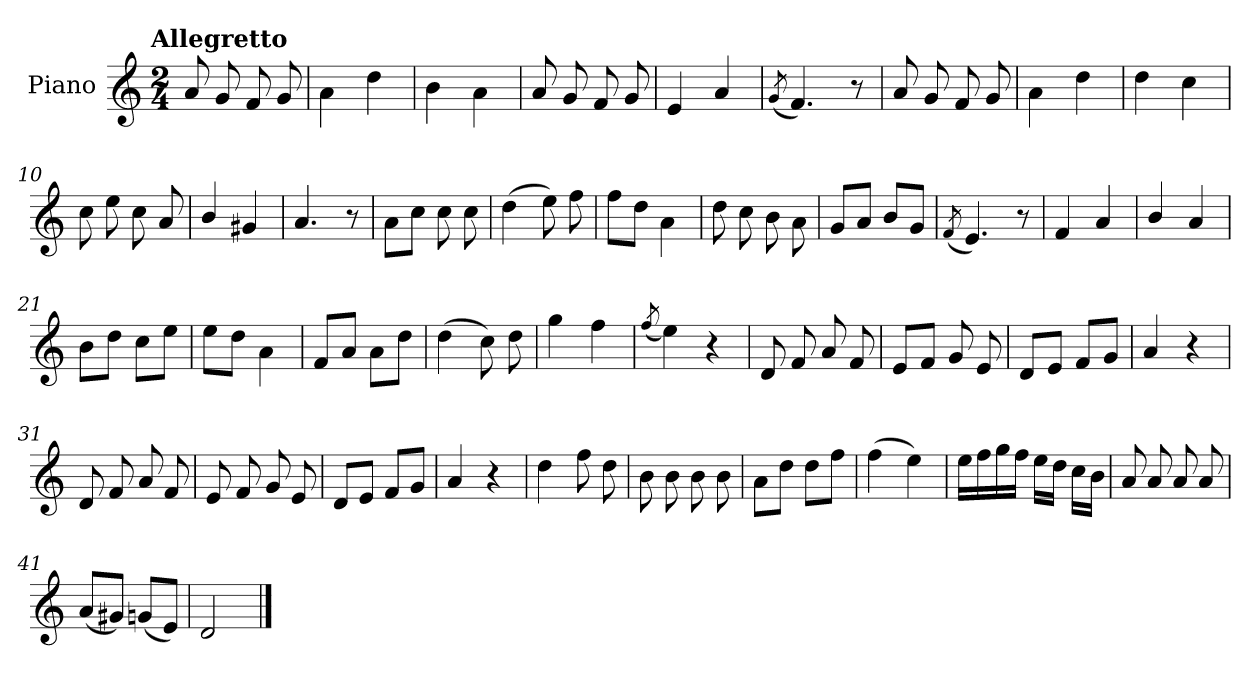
**kern
*part1
*staff1
*I"Piano
*I'Pno.
*clefG2
*k[]
!!LO:TX:omd:t=Allegretto
*M2/4
*MM116
=1
8a/
8g/
8f/
8g/
=2
4a\
4dd\
=3
4b\
4a\
=4
8a/
8g/
8f/
8g/
=5
4e/
4a/
=6
(<8qg/
4.f/)
8r
!!LO:LB:g=z
=7
8a/
8g/
8f/
8g/
=8
4a\
4dd\
=9
4dd\
4cc\
=10
8cc\
8ee\
8cc\
8a/
=11
4b/
4g#X/
=12
4.a/
8r
=13
8a\L
8cc\J
8cc\
8cc\
!!LO:LB:g=z
=14
(>4dd\
8ee\)
8ff\
=15
8ff\L
8dd\J
4a\
=16
8dd\
8cc\
8b\
8a\
=17
8g/L
8a/J
8b/L
8g/J
=18
(<8qf/
4.e/)
8r
=19
4f/
4a/
=20
4b/
4a/
!!LO:LB:g=z
=21
8b\L
8dd\J
8cc\L
8ee\J
=22
8ee\L
8dd\J
4a\
=23
8f/L
8a/J
8a\L
8dd\J
=24
(>4dd\
8cc\)
8dd\
=25
4gg\
4ff\
=26
(<8qff/
4ee\)
4r
!!LO:LB:g=z
=27
8d/
8f/
8a/
8f/
=28
8e/L
8f/J
8g/
8e/
=29
8d/L
8e/J
8f/L
8g/J
=30
4a/
4r
=31
8d/
8f/
8a/
8f/
=32
8e/
8f/
8g/
8e/
!!LO:LB:g=z
=33
8d/L
8e/J
8f/L
8g/J
=34
4a/
4r
=35
4dd\
8ff\
8dd\
=36
8b\
8b\
8b\
8b\
=37
8a\L
8dd\J
8dd\L
8ff\J
=38
(>4ff\
4ee\)
!!LO:LB:g=z
=39
16ee\LL
16ff\
16gg\
16ff\JJ
16ee\LL
16dd\JJ
16cc\LL
16b\JJ
=40
8a/
8a/
8a/
8a/
=41
(<8a/L
8g#X/J)
(<8gn/L
8e/J)
=42
2d/
==
*-
